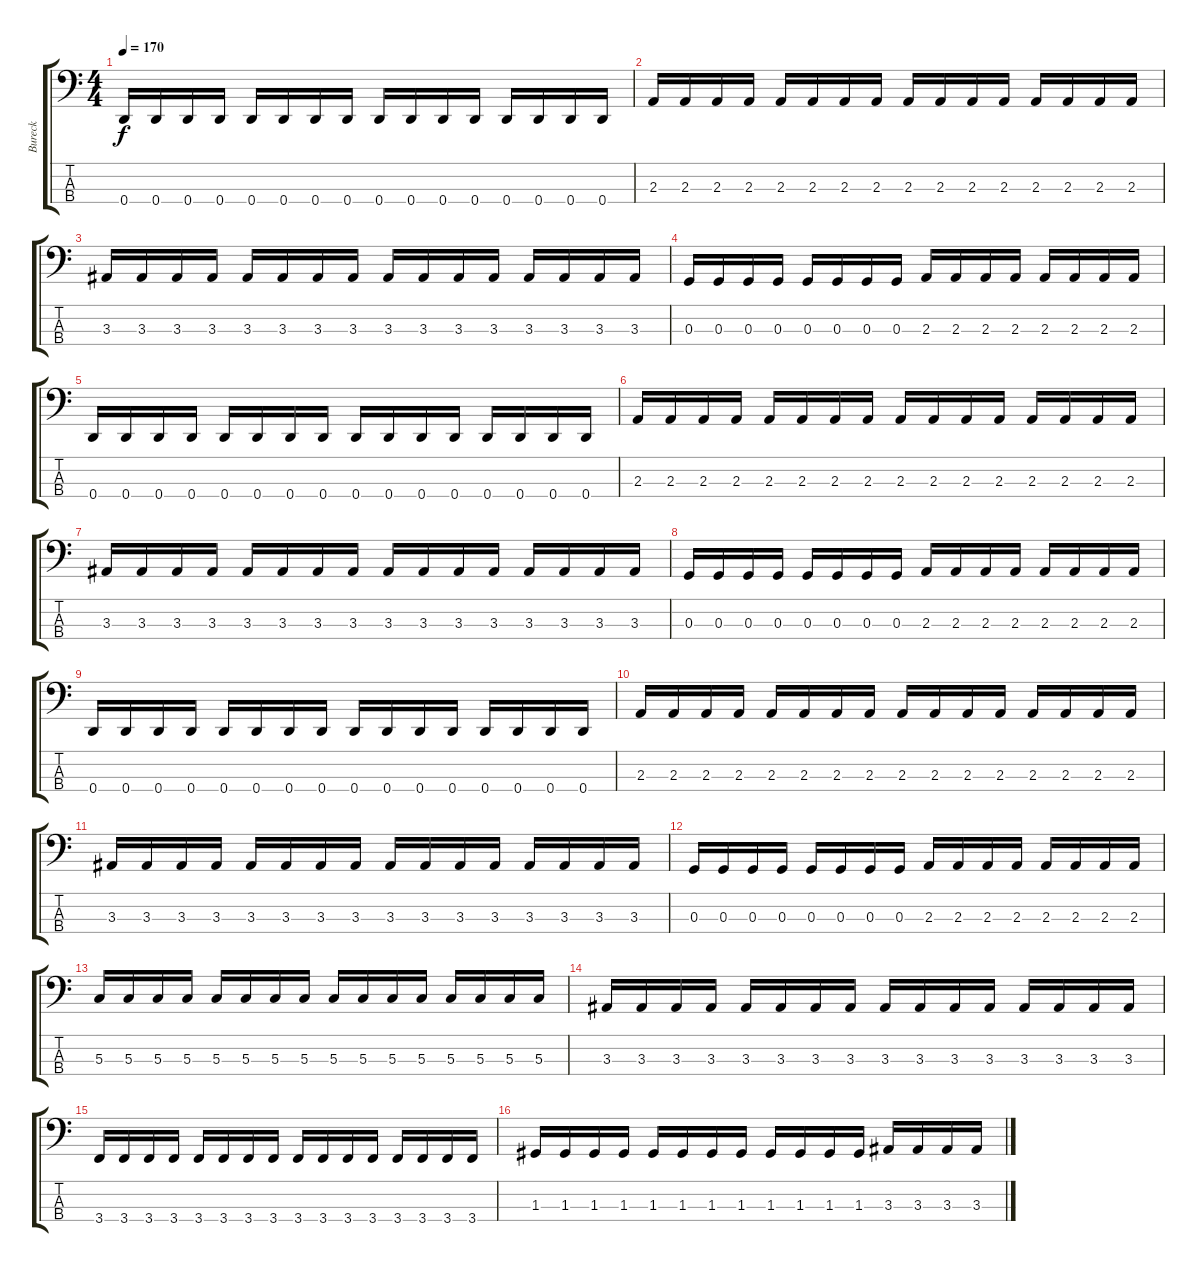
\track ("Bureck" "Bureck") {instrument electricbassfinger}
\staff {score tabs}
\tuning (F2 C2 G1 D1) {hide}
\ts (4 4)
\tempo 170
\clef f4
\ks c
0.4.16{dy f} 0.4.16 0.4.16 0.4.16 0.4.16 0.4.16 0.4.16 0.4.16 0.4.16 0.4.16 0.4.16 0.4.16 0.4.16 0.4.16 0.4.16 0.4.16 |
2.3.16 2.3.16 2.3.16 2.3.16 2.3.16 2.3.16 2.3.16 2.3.16 2.3.16 2.3.16 2.3.16 2.3.16 2.3.16 2.3.16 2.3.16 2.3.16 |
3.3.16 3.3.16 3.3.16 3.3.16 3.3.16 3.3.16 3.3.16 3.3.16 3.3.16 3.3.16 3.3.16 3.3.16 3.3.16 3.3.16 3.3.16 3.3.16 |
0.3.16 0.3.16 0.3.16 0.3.16 0.3.16 0.3.16 0.3.16 0.3.16 2.3.16 2.3.16 2.3.16 2.3.16 2.3.16 2.3.16 2.3.16 2.3.16 |
0.4.16 0.4.16 0.4.16 0.4.16 0.4.16 0.4.16 0.4.16 0.4.16 0.4.16 0.4.16 0.4.16 0.4.16 0.4.16 0.4.16 0.4.16 0.4.16 |
2.3.16 2.3.16 2.3.16 2.3.16 2.3.16 2.3.16 2.3.16 2.3.16 2.3.16 2.3.16 2.3.16 2.3.16 2.3.16 2.3.16 2.3.16 2.3.16 |
3.3.16 3.3.16 3.3.16 3.3.16 3.3.16 3.3.16 3.3.16 3.3.16 3.3.16 3.3.16 3.3.16 3.3.16 3.3.16 3.3.16 3.3.16 3.3.16 |
0.3.16 0.3.16 0.3.16 0.3.16 0.3.16 0.3.16 0.3.16 0.3.16 2.3.16 2.3.16 2.3.16 2.3.16 2.3.16 2.3.16 2.3.16 2.3.16 |
0.4.16 0.4.16 0.4.16 0.4.16 0.4.16 0.4.16 0.4.16 0.4.16 0.4.16 0.4.16 0.4.16 0.4.16 0.4.16 0.4.16 0.4.16 0.4.16 |
2.3.16 2.3.16 2.3.16 2.3.16 2.3.16 2.3.16 2.3.16 2.3.16 2.3.16 2.3.16 2.3.16 2.3.16 2.3.16 2.3.16 2.3.16 2.3.16 |
3.3.16 3.3.16 3.3.16 3.3.16 3.3.16 3.3.16 3.3.16 3.3.16 3.3.16 3.3.16 3.3.16 3.3.16 3.3.16 3.3.16 3.3.16 3.3.16 |
0.3.16 0.3.16 0.3.16 0.3.16 0.3.16 0.3.16 0.3.16 0.3.16 2.3.16 2.3.16 2.3.16 2.3.16 2.3.16 2.3.16 2.3.16 2.3.16 |
5.3.16 5.3.16 5.3.16 5.3.16 5.3.16 5.3.16 5.3.16 5.3.16 5.3.16 5.3.16 5.3.16 5.3.16 5.3.16 5.3.16 5.3.16 5.3.16 |
3.3.16 3.3.16 3.3.16 3.3.16 3.3.16 3.3.16 3.3.16 3.3.16 3.3.16 3.3.16 3.3.16 3.3.16 3.3.16 3.3.16 3.3.16 3.3.16 |
3.4.16 3.4.16 3.4.16 3.4.16 3.4.16 3.4.16 3.4.16 3.4.16 3.4.16 3.4.16 3.4.16 3.4.16 3.4.16 3.4.16 3.4.16 3.4.16 |
1.3.16 1.3.16 1.3.16 1.3.16 1.3.16 1.3.16 1.3.16 1.3.16 1.3.16 1.3.16 1.3.16 1.3.16 3.3.16 3.3.16 3.3.16 3.3.16
